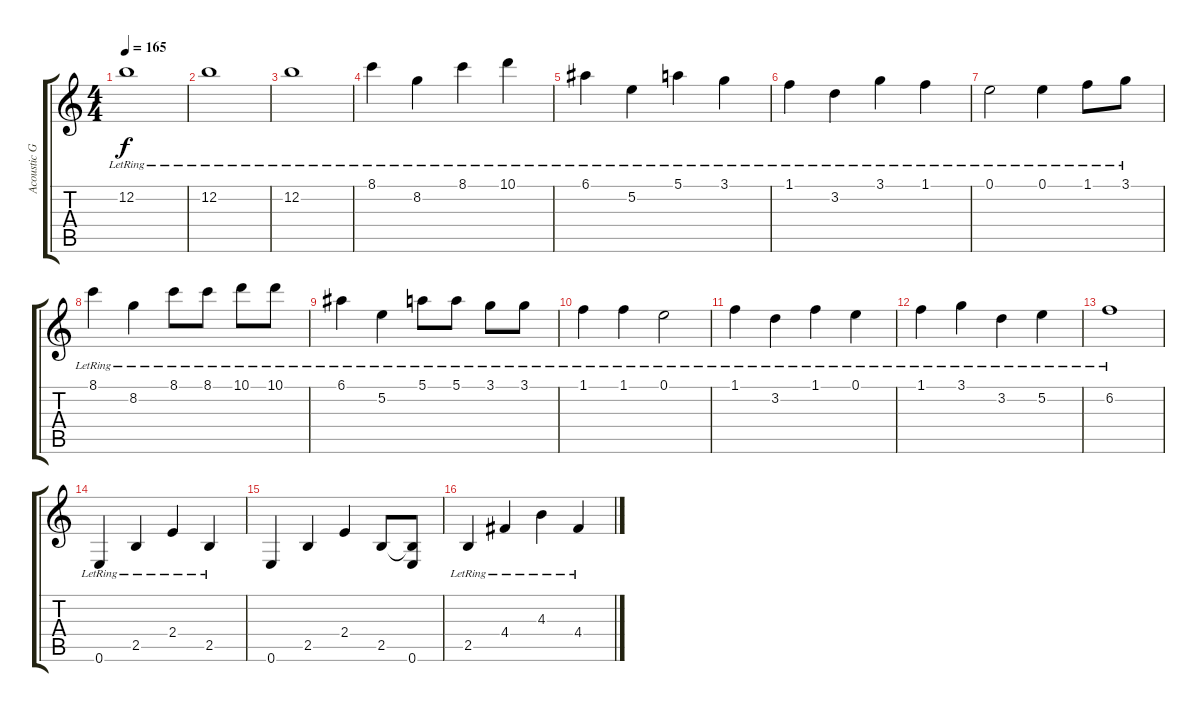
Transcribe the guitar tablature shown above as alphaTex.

\track ("Acoustic Guitar 1" "Acoustic G") {instrument acousticguitarnylon}
\staff {score tabs}
\tuning (E4 B3 G3 D3 A2 E2) {hide}
\ts (4 4)
\tempo 165
\clef g2
\ks c
12.2{lr}.1{dy f} |
12.2{lr}.1 |
12.2{lr}.1 |
8.1{lr}.4 8.2{lr}.4 8.1{lr}.4 10.1{lr}.4 |
6.1{lr}.4 5.2{lr}.4 5.1{lr}.4 3.1{lr}.4 |
1.1{lr}.4 3.2{lr}.4 3.1{lr}.4 1.1{lr}.4 |
0.1{lr}.2 0.1{lr}.4 1.1{lr}.8 3.1{lr}.8 |
8.1{lr}.4 8.2{lr}.4 8.1{lr}.8 8.1{lr}.8 10.1{lr}.8 10.1{lr}.8 |
6.1{lr}.4 5.2{lr}.4 5.1{lr}.8 5.1{lr}.8 3.1{lr}.8 3.1{lr}.8 |
1.1{lr}.4 1.1{lr}.4 0.1{lr}.2 |
1.1{lr}.4 3.2{lr}.4 1.1{lr}.4 0.1{lr}.4 |
1.1{lr}.4 3.1{lr}.4 3.2{lr}.4 5.2{lr}.4 |
6.2{lr}.1 |
0.6{lr}.4 2.5{lr}.4 2.4{lr}.4 2.5{lr}.4 |
0.6.4 2.5.4 2.4.4 2.5.8 (2.5{t} 0.6).8 |
2.5{lr}.4 4.4{lr}.4 4.3{lr}.4 4.4{lr}.4
